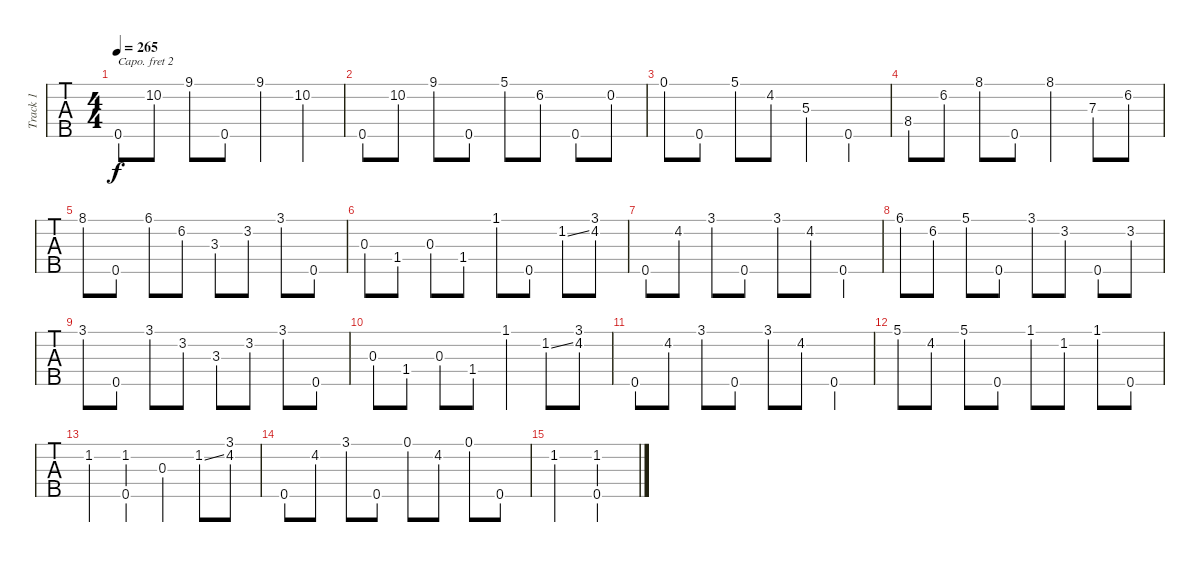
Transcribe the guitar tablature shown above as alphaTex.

\track ("Track 1" "Track 1") {instrument banjo}
\staff {tabs}
\capo 2
\tuning (D4 B3 G3 D3 G4) {hide}
\displaytranspose 12
\ts (4 4)
\tempo 265
\clef g2
\ks c
0.5.8{dy f} 10.2.8 9.1.8 0.5.8 9.1.4 10.2.4 |
0.5.8 10.2.8 9.1.8 0.5.8 5.1.8 6.2.8 0.5.8 0.2.8 |
0.1.8 0.5.8 5.1.8 4.2.8 5.3.4 0.5.4 |
8.4.8 6.2.8 8.1.8 0.5.8 8.1.4 7.3.8 6.2.8 |
8.1.8 0.5.8 6.1.8 6.2.8 3.3.8 3.2.8 3.1.8 0.5.8 |
0.3.8 1.4.8 0.3.8 1.4.8 1.1.8 0.5.8 1.2{ss}.8 (3.1 4.2).8 |
0.5.8 4.2.8 3.1.8 0.5.8 3.1.8 4.2.8 0.5.4 |
6.1.8 6.2.8 5.1.8 0.5.8 3.1.8 3.2.8 0.5.8 3.2.8 |
3.1.8 0.5.8 3.1.8 3.2.8 3.3.8 3.2.8 3.1.8 0.5.8 |
0.3.8 1.4.8 0.3.8 1.4.8 1.1.4 1.2{ss}.8 (3.1 4.2).8 |
0.5.8 4.2.8 3.1.8 0.5.8 3.1.8 4.2.8 0.5.4 |
5.1.8 4.2.8 5.1.8 0.5.8 1.1.8 1.2.8 1.1.8 0.5.8 |
1.2.4 (1.2 0.5).4 0.3.4 1.2{ss}.8 (3.1 4.2).8 |
0.5.8 4.2.8 3.1.8 0.5.8 0.1.8 4.2.8 0.1.8 0.5.8 |
1.2.2 (1.2 0.5).2
